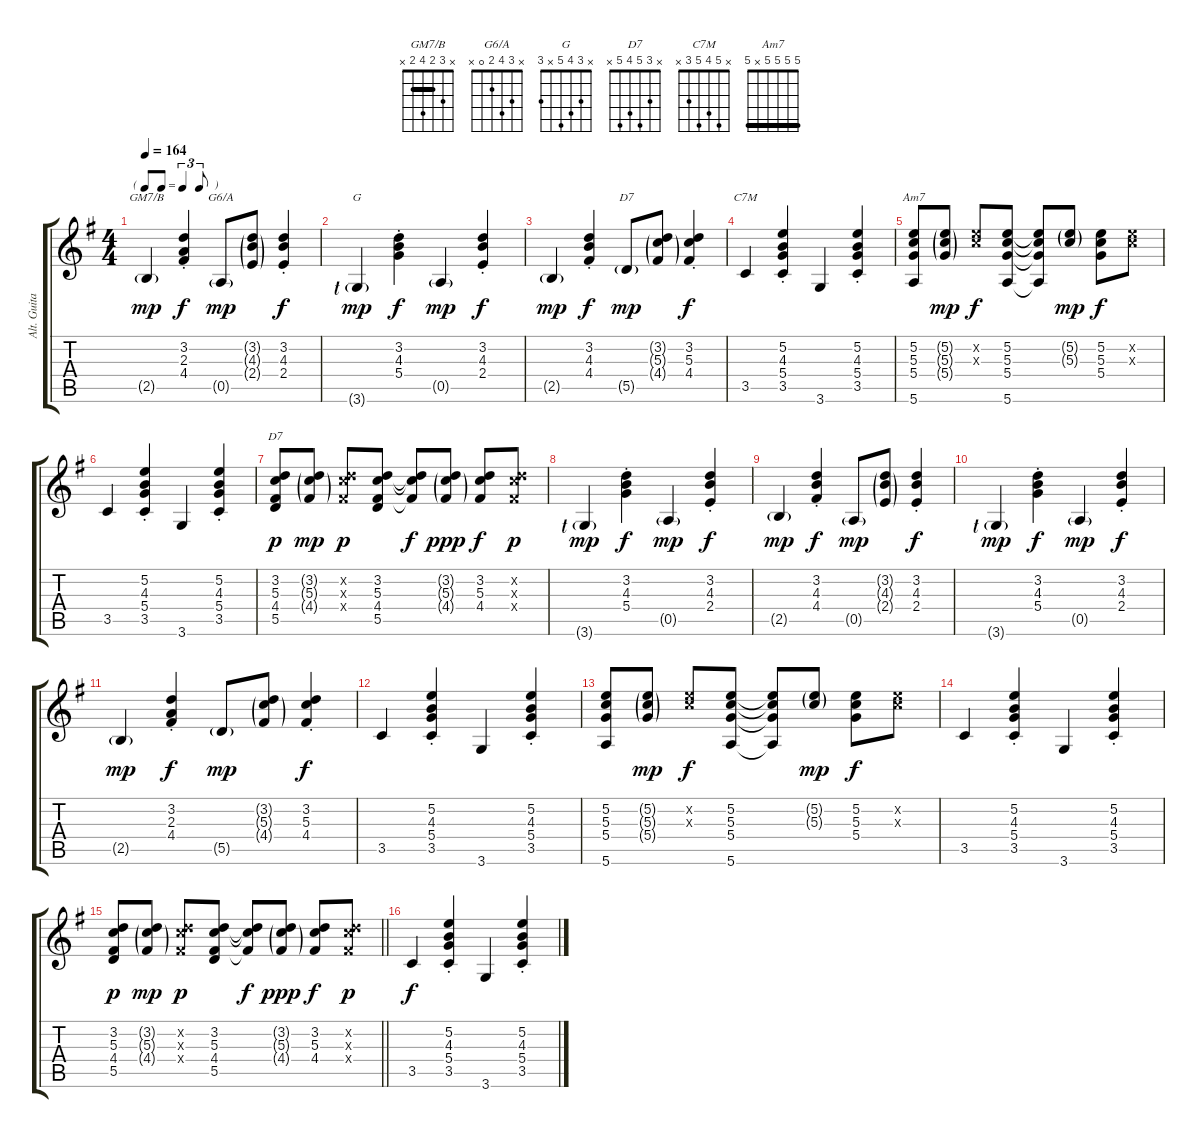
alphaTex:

\track ("Alt. Guitar" "Alt. Guita") {instrument acousticguitarsteel}
\staff {score tabs}
\tuning (E4 B3 G3 D3 A2 E2) {hide}
\chord ("GM7/B" x 3 2 4 2 x) {barre 2}
\chord ("G6/A" x 3 4 2 0 x)
\chord ("G" x 3 4 5 x 3)
\chord ("D7" x 3 5 4 5 x) {firstfret 3}
\chord ("C7M" x 5 4 5 3 x)
\chord ("Am7" 5 5 5 5 x 5) {barre 5}
\chord ("D7" x 3 5 4 5 x)
\ts (4 4)
\tf triplet8th
\tempo 164
\clef g2
\ks g
2.5{g}.4{ch "GM7/B" dy mp} (3.2{st} 2.3{st} 4.4{st}).4{dy f} 0.5{g}.8{ch "G6/A" dy mp} (3.2{g} 4.3{g} 2.4{g}).8 (3.2{st} 4.3{st} 2.4{st}).4{dy f} |
3.6{g lf 1}.4{ch "G" dy mp} (3.2{st} 4.3{st} 5.4{st}).4{dy f} 0.5{g}.4{dy mp} (3.2{st} 4.3{st} 2.4{st}).4{dy f} |
2.5{g}.4{dy mp} (3.2{st} 4.3{st} 4.4{st}).4{dy f} 5.5{g}.8{ch "D7" dy mp} (3.2{g} 5.3{g} 4.4{g}).8 (3.2{st} 5.3{st} 4.4{st}).4{dy f} |
3.5.4{ch "C7M"} (5.2{st} 4.3{st} 5.4{st} 3.5{st}).4 3.6.4 (5.2{st} 4.3{st} 5.4{st} 3.5{st}).4 |
(5.2 5.3 5.4 5.6).8{ch "Am7"} (5.2{g} 5.3{g} 5.4{g}).8{dy mp} (5.2{x} 5.3{x}).8{dy f} (5.2 5.3 5.4 5.6).8 (5.2{t} 5.3{t} 5.4{t} 5.6{t}).8 (5.2{g} 5.3{g}).8{dy mp} (5.2 5.3 5.4).8{dy f} (5.2{x} 5.3{x}).8 |
3.5.4 (5.2{st} 4.3{st} 5.4{st} 3.5{st}).4 3.6.4 (5.2{st} 4.3{st} 5.4{st} 3.5{st}).4 |
(3.2 5.3 4.4 5.5).8{ch "D7" dy p} (3.2{g} 5.3{g} 4.4{g}).8{dy mp} (3.2{x} 5.3{x} 4.4{x}).8{dy p} (3.2 5.3 4.4 5.5).8 (3.2{t} 5.3{t} 4.4{t}).8{dy f} (3.2{g} 5.3{g} 4.4{g}).8{dy ppp} (3.2 5.3 4.4).8{dy f} (3.2{x} 5.3{x} 4.4{x}).8{dy p} |
3.6{g lf 1}.4{dy mp} (3.2{st} 4.3{st} 5.4{st}).4{dy f} 0.5{g}.4{dy mp} (3.2{st} 4.3{st} 2.4{st}).4{dy f} |
2.5{g}.4{dy mp} (3.2{st} 4.3{st} 4.4{st}).4{dy f} 0.5{g}.8{dy mp} (3.2{g} 4.3{g} 2.4{g}).8 (3.2{st} 4.3{st} 2.4{st}).4{dy f} |
3.6{g lf 1}.4{dy mp} (3.2{st} 4.3{st} 5.4{st}).4{dy f} 0.5{g}.4{dy mp} (3.2{st} 4.3{st} 2.4{st}).4{dy f} |
2.5{g}.4{dy mp} (3.2{st} 2.3{st} 4.4{st}).4{dy f} 5.5{g}.8{dy mp} (3.2{g} 5.3{g} 4.4{g}).8 (3.2{st} 5.3{st} 4.4{st}).4{dy f} |
3.5.4 (5.2{st} 4.3{st} 5.4{st} 3.5{st}).4 3.6.4 (5.2{st} 4.3{st} 5.4{st} 3.5{st}).4 |
(5.2 5.3 5.4 5.6).8 (5.2{g} 5.3{g} 5.4{g}).8{dy mp} (5.2{x} 5.3{x}).8{dy f} (5.2 5.3 5.4 5.6).8 (5.2{t} 5.3{t} 5.4{t} 5.6{t}).8 (5.2{g} 5.3{g}).8{dy mp} (5.2 5.3 5.4).8{dy f} (5.2{x} 5.3{x}).8 |
3.5.4 (5.2{st} 4.3{st} 5.4{st} 3.5{st}).4 3.6.4 (5.2{st} 4.3{st} 5.4{st} 3.5{st}).4 |
\barLineRight lightlight
(3.2 5.3 4.4 5.5).8{dy p} (3.2{g} 5.3{g} 4.4{g}).8{dy mp} (3.2{x} 5.3{x} 4.4{x}).8{dy p} (3.2 5.3 4.4 5.5).8 (3.2{t} 5.3{t} 4.4{t}).8{dy f} (3.2{g} 5.3{g} 4.4{g}).8{dy ppp} (3.2 5.3 4.4).8{dy f} (3.2{x} 5.3{x} 4.4{x}).8{dy p} |
3.5.4{dy f} (5.2{st} 4.3{st} 5.4{st} 3.5{st}).4 3.6.4 (5.2{st} 4.3{st} 5.4{st} 3.5{st}).4
